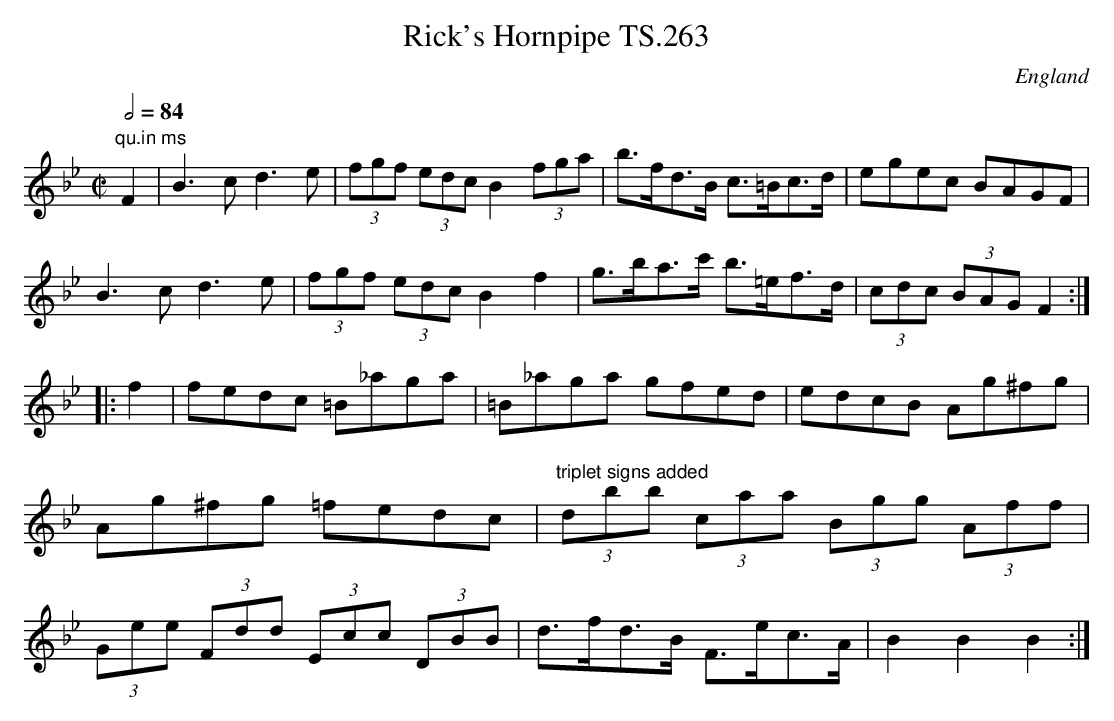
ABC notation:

X:1
T:Rick's Hornpipe TS.263
M:C|
L:1/8
Q:1/2=84
O:England
K:Bb major
"qu.in ms"F2|B3cd3e|(3fgf (3edc B2(3fga|b>fd>B c>=Bc>d|egec BAGF|!
B3 cd3e|(3fgf (3edc B2f2|g>ba>c' b>=ef>d|(3cdc (3BAGF2:|!
|:f2|fedc =B_aga|=B_aga gfed|edcB Ag^fg|Ag^fg =fedc|
"triplet signs added"(3dbb (3caa (3Bgg (3Aff|(3Gee (3Fdd (3Ecc (3DBB|d>fd>B F>ec>A|B2B2B2:|]
